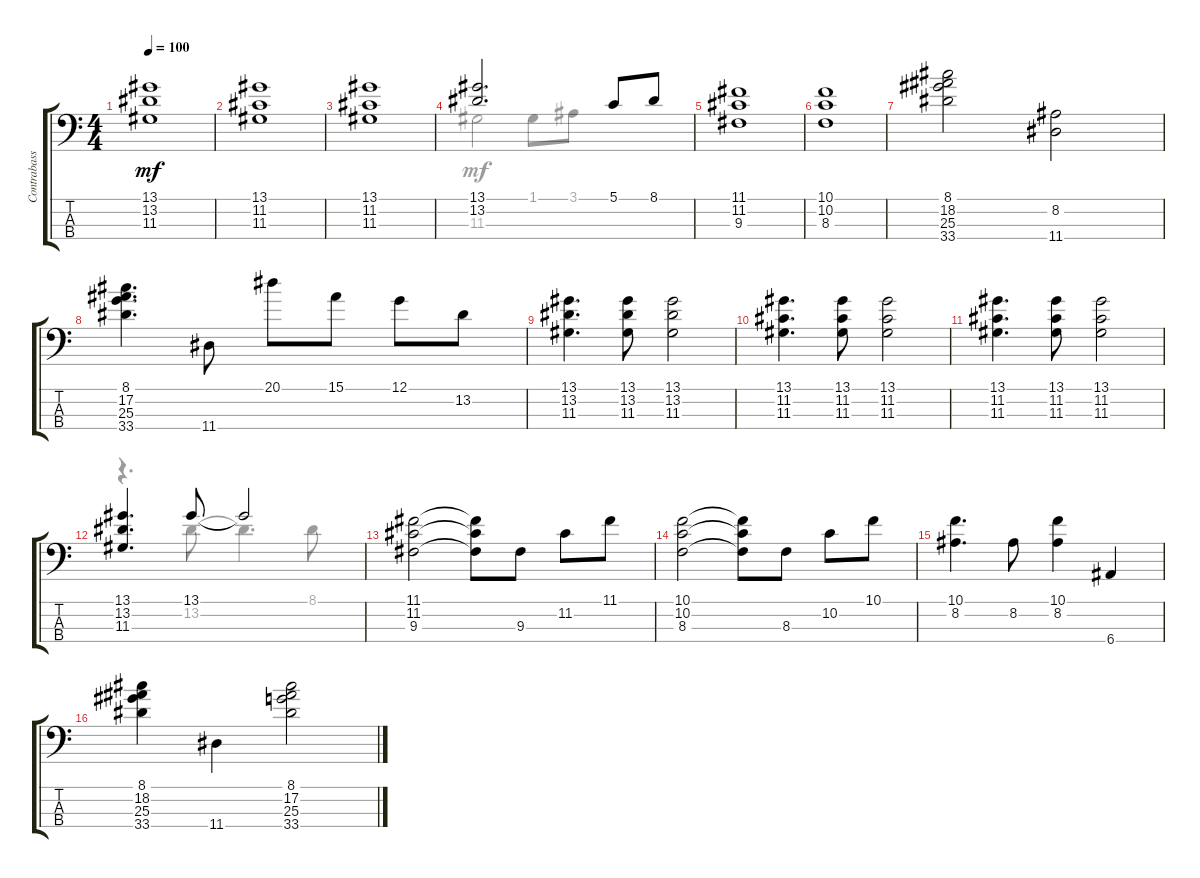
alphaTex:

\track ("Contrabass" "Contrabass") {instrument contrabass}
\staff {score tabs}
\tuning (G2 D2 A1 E1) {hide}
\voice
\ts (4 4)
\tempo 100
\clef f4
\ks aminor
(13.1 13.2 11.3).1{dy mf} |
(13.1 11.2 11.3).1 |
(13.1 11.2 11.3).1 |
(13.1 13.2).2{d} 5.1.8 8.1.8 |
(11.1 11.2 9.3).1 |
(10.1 10.2 8.3).1 |
(8.1 18.2 25.3 33.4).2 (8.2 11.4).2 |
(8.1 17.2 25.3 33.4).4{d} 11.4.8 20.1.8 15.1.8 12.1.8 13.2.8 |
(13.1 13.2 11.3).4{d} (13.1 13.2 11.3).8 (13.1 13.2 11.3).2 |
(13.1 11.2 11.3).4{d} (13.1 11.2 11.3).8 (13.1 11.2 11.3).2 |
(13.1 11.2 11.3).4{d} (13.1 11.2 11.3).8 (13.1 11.2 11.3).2 |
(13.1 13.2 11.3).4{d} 13.1.8 13.1{t}.2 |
(11.1 11.2 9.3).2 (11.1{t} 11.2{t} 9.3{t}).8 9.3.8 11.2.8 11.1.8 |
(10.1 10.2 8.3).2 (10.1{t} 10.2{t} 8.3{t}).8 8.3.8 10.2.8 10.1.8 |
(10.1 8.2).4{d} 8.2.8 (10.1 8.2).4 6.4.4 |
(8.1 18.2 25.3 33.4).4 11.4.4 (8.1 17.2 25.3 33.4).2
\voice
\clef f4
\ottava regular
\simile none
\ks aminor
|
|
|
11.3.2 1.1.8 3.1.8 |
|
|
|
|
|
|
|
r.4{d} 13.2.8 13.2{t}.4{d} 8.1.8 |
|
|
|
